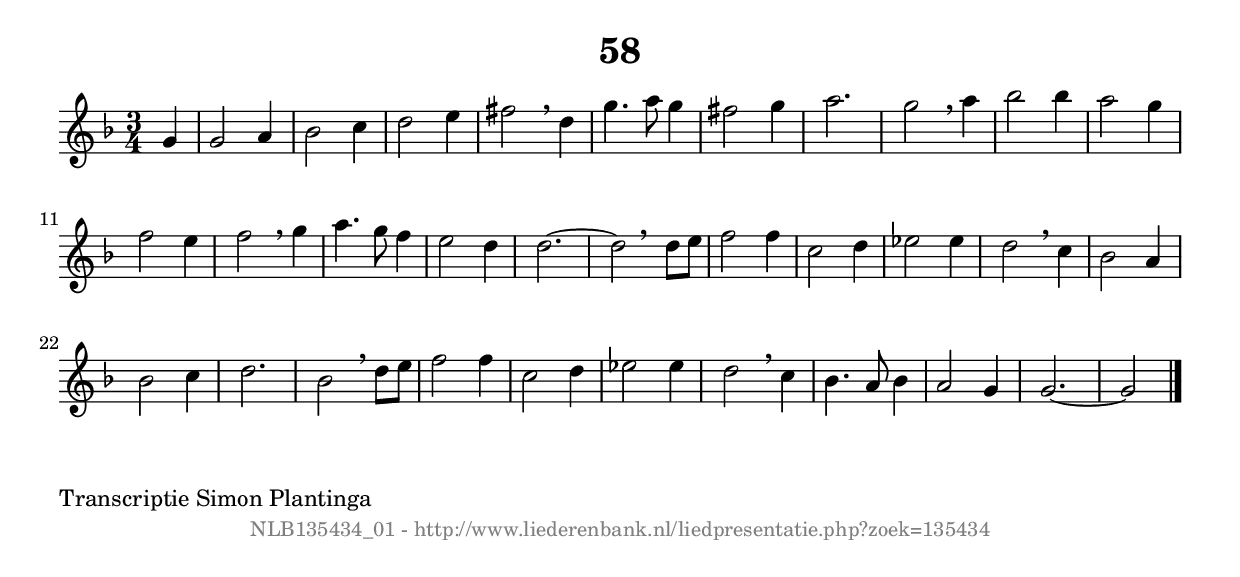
%
% produced by wce2krn 1.64 (7 June 2014)
%
\version"2.16"
#(append! paper-alist '(("long" . (cons (* 210 mm) (* 2000 mm)))))
#(set-default-paper-size "long")
sb = {\breathe}
mBreak = {\breathe }
bBreak = {\breathe }
x = {\once\override NoteHead #'style = #'cross }
gl=\glissando
itime={\override Staff.TimeSignature #'stencil = ##f }
ficta = {\once\set suggestAccidentals = ##t}
fine = {\once\override Score.RehearsalMark #'self-alignment-X = #1 \mark \markup {\italic{Fine}}}
dc = {\once\override Score.RehearsalMark #'self-alignment-X = #1 \mark \markup {\italic{D.C.}}}
dcf = {\once\override Score.RehearsalMark #'self-alignment-X = #1 \mark \markup {\italic{D.C. al Fine}}}
dcc = {\once\override Score.RehearsalMark #'self-alignment-X = #1 \mark \markup {\italic{D.C. al Coda}}}
ds = {\once\override Score.RehearsalMark #'self-alignment-X = #1 \mark \markup {\italic{D.S.}}}
dsf = {\once\override Score.RehearsalMark #'self-alignment-X = #1 \mark \markup {\italic{D.S. al Fine}}}
dsc = {\once\override Score.RehearsalMark #'self-alignment-X = #1 \mark \markup {\italic{D.S. al Coda}}}
pv = {\set Score.repeatCommands = #'((volta "1"))}
sv = {\set Score.repeatCommands = #'((volta "2"))}
tv = {\set Score.repeatCommands = #'((volta "3"))}
qv = {\set Score.repeatCommands = #'((volta "4"))}
xv = {\set Score.repeatCommands = #'((volta #f))}
\header{ tagline = ""
title = "58"
}
\score {{
\key d \minor
\relative g'
{
\set melismaBusyProperties = #'()
\partial 32*8
\time 3/4
\tempo 4=120
\override Score.MetronomeMark #'transparent = ##t
\override Score.RehearsalMark #'break-visibility = #(vector #t #t #f)
g4 | g2 a4 | bes2 c4 | d2 e4 | fis2 \sb d4 | g4. a8 g4 | fis2 g4 | a2. | g2 \mBreak
a4 | bes2 bes4 | a2 g4 | f2 e4 | f2 \sb g4 | a4. g8 f4 | e2 d4 | d2.~ | d2 \bar ":|:" \bBreak
d8 e8 | f2 f4 | c2 d4 | ees2 es4 | d2 \sb c4 | bes2 a4 | bes2 c4 | d2. | bes2 \mBreak
d8 e8 | f2 f4 | c2 d4 | ees2 es4 | d2 \sb c4 | bes4. a8 bes4 | a2 g4 | g2.~ | g2 \bar "|."
 }}
 \midi { }
 \layout {
            indent = 0.0\cm
}
}
\markup { \wordwrap-string #" 
Transcriptie Simon Plantinga
"}
\markup { \vspace #0 } \markup { \with-color #grey \fill-line { \center-column { \smaller "NLB135434_01 - http://www.liederenbank.nl/liedpresentatie.php?zoek=135434" } } }
